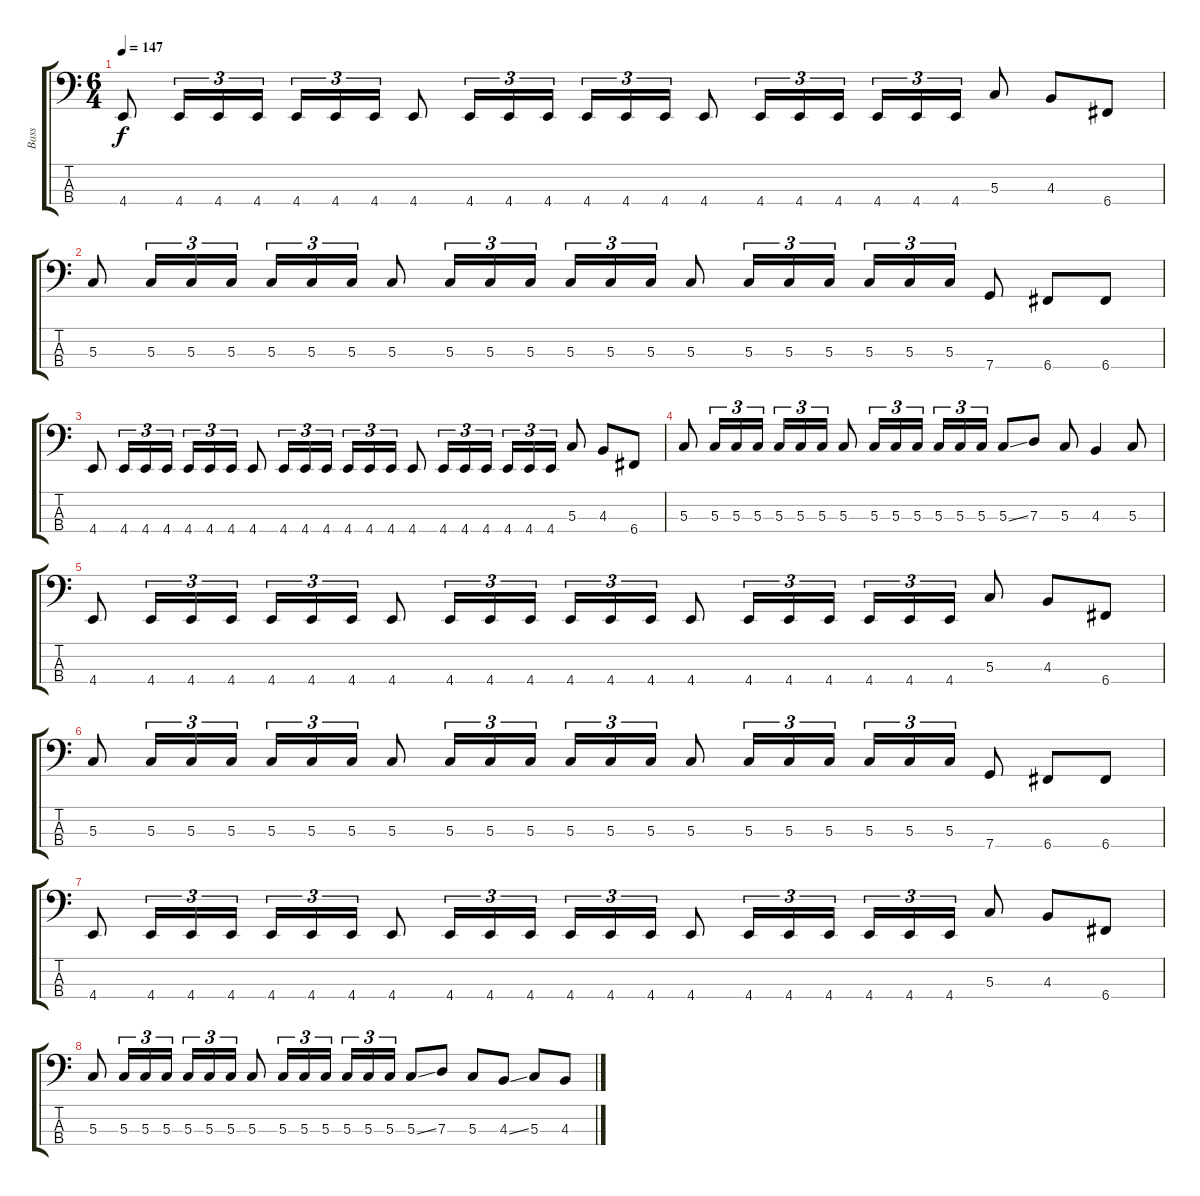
\track ("Bass" "Bass") {instrument electricbassfinger}
\staff {score tabs}
\tuning (F2 C2 G1 C1) {hide}
\ts (6 4)
\section ("" "")
\tempo 147
\clef f4
\ks c
4.4.8{dy f} 4.4.16{tu (3 2)} 4.4.16{tu (3 2)} 4.4.16{tu (3 2)} 4.4.16{tu (3 2)} 4.4.16{tu (3 2)} 4.4.16{tu (3 2)} 4.4.8 4.4.16{tu (3 2)} 4.4.16{tu (3 2)} 4.4.16{tu (3 2)} 4.4.16{tu (3 2)} 4.4.16{tu (3 2)} 4.4.16{tu (3 2)} 4.4.8 4.4.16{tu (3 2)} 4.4.16{tu (3 2)} 4.4.16{tu (3 2)} 4.4.16{tu (3 2)} 4.4.16{tu (3 2)} 4.4.16{tu (3 2)} 5.3.8 4.3.8 6.4.8 |
5.3.8 5.3.16{tu (3 2)} 5.3.16{tu (3 2)} 5.3.16{tu (3 2)} 5.3.16{tu (3 2)} 5.3.16{tu (3 2)} 5.3.16{tu (3 2)} 5.3.8 5.3.16{tu (3 2)} 5.3.16{tu (3 2)} 5.3.16{tu (3 2)} 5.3.16{tu (3 2)} 5.3.16{tu (3 2)} 5.3.16{tu (3 2)} 5.3.8 5.3.16{tu (3 2)} 5.3.16{tu (3 2)} 5.3.16{tu (3 2)} 5.3.16{tu (3 2)} 5.3.16{tu (3 2)} 5.3.16{tu (3 2)} 7.4.8 6.4.8 6.4.8 |
4.4.8 4.4.16{tu (3 2)} 4.4.16{tu (3 2)} 4.4.16{tu (3 2)} 4.4.16{tu (3 2)} 4.4.16{tu (3 2)} 4.4.16{tu (3 2)} 4.4.8 4.4.16{tu (3 2)} 4.4.16{tu (3 2)} 4.4.16{tu (3 2)} 4.4.16{tu (3 2)} 4.4.16{tu (3 2)} 4.4.16{tu (3 2)} 4.4.8 4.4.16{tu (3 2)} 4.4.16{tu (3 2)} 4.4.16{tu (3 2)} 4.4.16{tu (3 2)} 4.4.16{tu (3 2)} 4.4.16{tu (3 2)} 5.3.8 4.3.8 6.4.8 |
5.3.8 5.3.16{tu (3 2)} 5.3.16{tu (3 2)} 5.3.16{tu (3 2)} 5.3.16{tu (3 2)} 5.3.16{tu (3 2)} 5.3.16{tu (3 2)} 5.3.8 5.3.16{tu (3 2)} 5.3.16{tu (3 2)} 5.3.16{tu (3 2)} 5.3.16{tu (3 2)} 5.3.16{tu (3 2)} 5.3.16{tu (3 2)} 5.3{ss}.8 7.3.8 5.3.8 4.3.4 5.3.8 |
4.4.8 4.4.16{tu (3 2)} 4.4.16{tu (3 2)} 4.4.16{tu (3 2)} 4.4.16{tu (3 2)} 4.4.16{tu (3 2)} 4.4.16{tu (3 2)} 4.4.8 4.4.16{tu (3 2)} 4.4.16{tu (3 2)} 4.4.16{tu (3 2)} 4.4.16{tu (3 2)} 4.4.16{tu (3 2)} 4.4.16{tu (3 2)} 4.4.8 4.4.16{tu (3 2)} 4.4.16{tu (3 2)} 4.4.16{tu (3 2)} 4.4.16{tu (3 2)} 4.4.16{tu (3 2)} 4.4.16{tu (3 2)} 5.3.8 4.3.8 6.4.8 |
5.3.8 5.3.16{tu (3 2)} 5.3.16{tu (3 2)} 5.3.16{tu (3 2)} 5.3.16{tu (3 2)} 5.3.16{tu (3 2)} 5.3.16{tu (3 2)} 5.3.8 5.3.16{tu (3 2)} 5.3.16{tu (3 2)} 5.3.16{tu (3 2)} 5.3.16{tu (3 2)} 5.3.16{tu (3 2)} 5.3.16{tu (3 2)} 5.3.8 5.3.16{tu (3 2)} 5.3.16{tu (3 2)} 5.3.16{tu (3 2)} 5.3.16{tu (3 2)} 5.3.16{tu (3 2)} 5.3.16{tu (3 2)} 7.4.8 6.4.8 6.4.8 |
4.4.8 4.4.16{tu (3 2)} 4.4.16{tu (3 2)} 4.4.16{tu (3 2)} 4.4.16{tu (3 2)} 4.4.16{tu (3 2)} 4.4.16{tu (3 2)} 4.4.8 4.4.16{tu (3 2)} 4.4.16{tu (3 2)} 4.4.16{tu (3 2)} 4.4.16{tu (3 2)} 4.4.16{tu (3 2)} 4.4.16{tu (3 2)} 4.4.8 4.4.16{tu (3 2)} 4.4.16{tu (3 2)} 4.4.16{tu (3 2)} 4.4.16{tu (3 2)} 4.4.16{tu (3 2)} 4.4.16{tu (3 2)} 5.3.8 4.3.8 6.4.8 |
5.3.8 5.3.16{tu (3 2)} 5.3.16{tu (3 2)} 5.3.16{tu (3 2)} 5.3.16{tu (3 2)} 5.3.16{tu (3 2)} 5.3.16{tu (3 2)} 5.3.8 5.3.16{tu (3 2)} 5.3.16{tu (3 2)} 5.3.16{tu (3 2)} 5.3.16{tu (3 2)} 5.3.16{tu (3 2)} 5.3.16{tu (3 2)} 5.3{ss}.8 7.3.8 5.3.8 4.3{ss}.8 5.3.8 4.3.8
